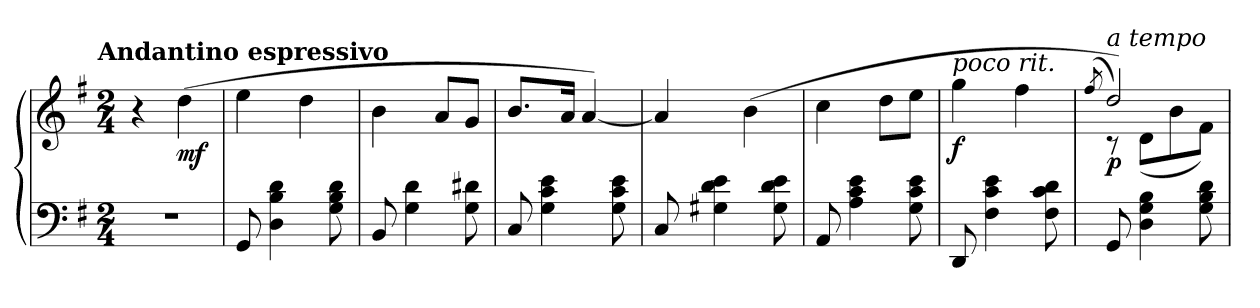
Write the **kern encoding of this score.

**kern	**kern	**dynam
*part1	*part1	*part1
*staff2	*staff1	*staff1/2
*clefF4	*clefG2	*
*k[f#]	*k[f#]	*
!!LO:TX:omd:t=Andantino espressivo
*M2/4	*M2/4	*
*MM94	*MM94	*
=1	=1	=1
2r	4r	.
!	!	!LO:DY:b
.	(>4dd\	mf
=2	=2	=2
8GG/	4ee\	.
4D\ 4B\ 4d\	.	.
.	4dd\	.
8G\ 8B\ 8d\	.	.
=3	=3	=3
8BB/	4b\	.
4G\ 4d\	.	.
.	8a/L	.
8G\ 8d#X\	8g/J	.
=4	=4	=4
8C/	8.b/L	.
4G\ 4c\ 4e\	.	.
.	16a/Jk	.
.	[4a/)	.
8G\ 8c\ 8e\	.	.
=5	=5	=5
8C/	4a/]	.
4G#X\ 4d\ 4e\	.	.
.	(>4b\	.
8G#\ 8d\ 8e\	.	.
=6	=6	=6
8AA/	4cc\	.
4A\ 4c\ 4e\	.	.
.	8dd\L	.
8G\ 8c\ 8e\	8ee\J	.
=7	=7	=7
!	!LO:TX:a:i:t=poco rit.	!
!	!	!LO:DY:b
8DD/	4gg\	f
4F#\ 4c\ 4e\	.	.
.	4ff#\	.
8F#\ 8c\ 8d\	.	.
=8	=8	=8
.	(>8qff#/	.
*	*^	*
!	!LO:TX:a:i:t=a tempo	!	!
!	!	!	!LO:DY:b
8GG/	2dd/))	8r	p
4D\ 4G\ 4B\	.	(<8d\L	.
.	.	8b\	.
8G\ 8B\ 8d\	.	8f#\J)	.
*	*v	*v	*
=	=	=
*-	*-	*-
